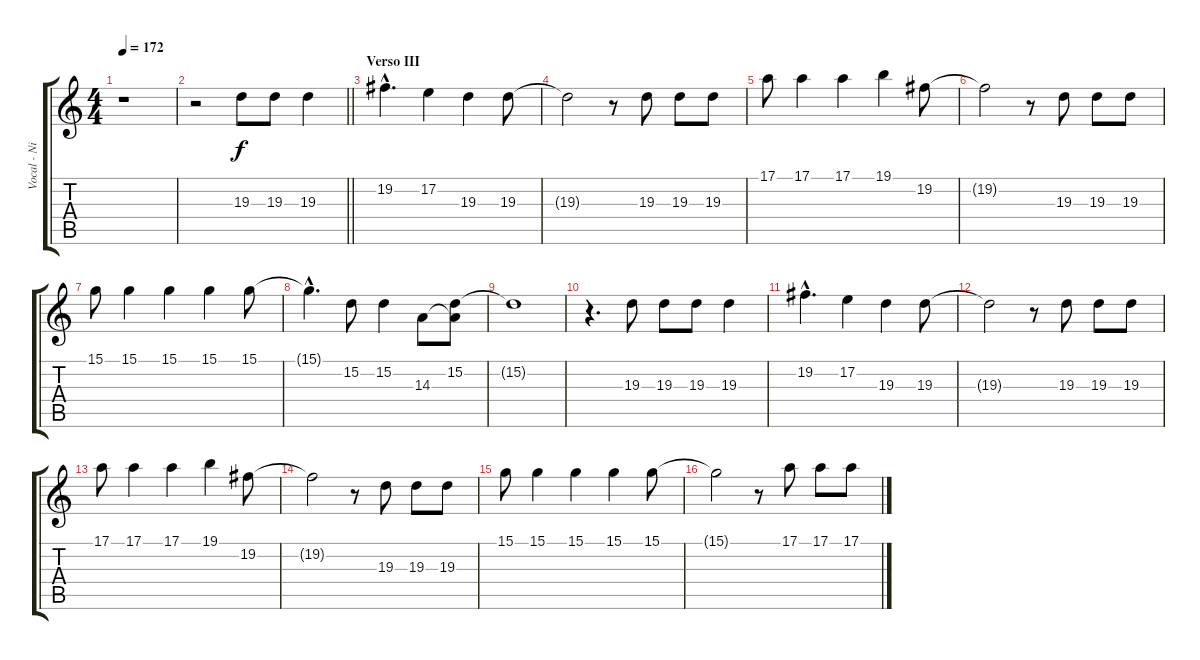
\track ("Vocal - Nikola" "Vocal - Ni") {instrument flute}
\staff {score tabs}
\tuning (E4 B3 G3 D3 A2 E2) {hide}
\ts (4 4)
\tempo 172
\clef g2
\ks c
r.1{dy f} |
\barLineRight lightlight
r.2 19.3.8 19.3.8 19.3.4 |
\section ("" "Verso III")
19.2{hac}.4{d} 17.2.4 19.3.4 19.3.8 |
19.3{t}.2 r.8 19.3.8 19.3.8 19.3.8 |
17.1.8 17.1.4 17.1.4 19.1.4 19.2.8 |
19.2{t}.2 r.8 19.3.8 19.3.8 19.3.8 |
15.1.8 15.1.4 15.1.4 15.1.4 15.1.8 |
15.1{hac t}.4{d} 15.2.8 15.2.4 14.3.8 (15.2 14.3{t}).8 |
15.2{t}.1 |
r.4{d} 19.3.8 19.3.8 19.3.8 19.3.4 |
19.2{hac}.4{d} 17.2.4 19.3.4 19.3.8 |
19.3{t}.2 r.8 19.3.8 19.3.8 19.3.8 |
17.1.8 17.1.4 17.1.4 19.1.4 19.2.8 |
19.2{t}.2 r.8 19.3.8 19.3.8 19.3.8 |
15.1.8 15.1.4 15.1.4 15.1.4 15.1.8 |
15.1{t}.2 r.8 17.1.8 17.1.8 17.1.8
